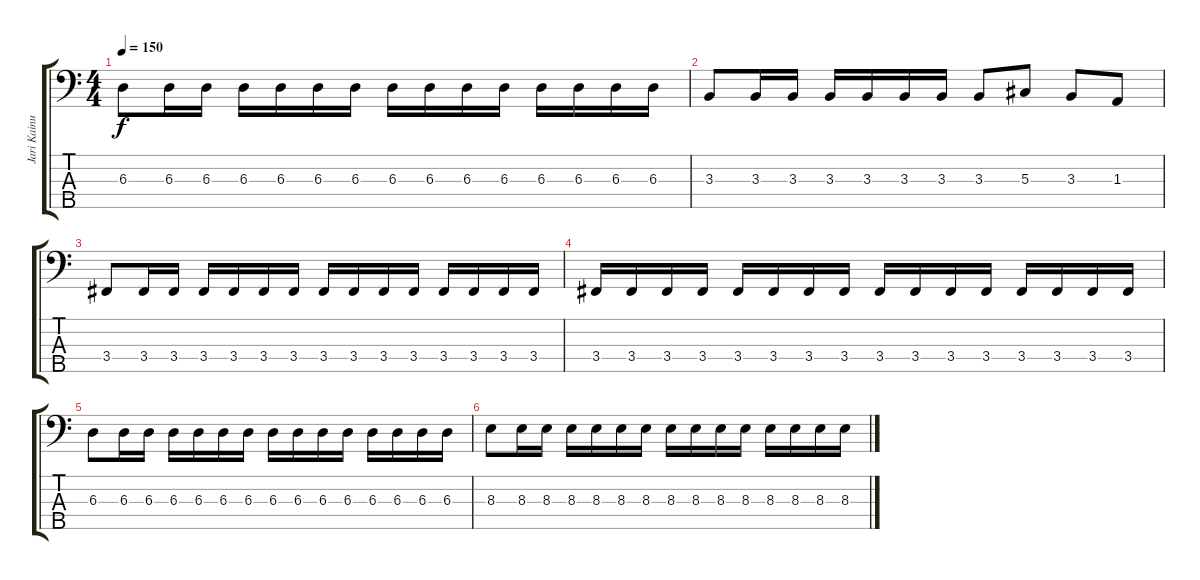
\track ("Jari Kainulainen" "Jari Kainu") {instrument electricbassfinger}
\staff {score tabs}
\tuning (Gb2 Db2 Ab1 Eb1 Bb0) {hide}
\ts (4 4)
\tempo 150
\clef f4
\ks c
6.3.8{dy f} 6.3.16 6.3.16 6.3.16 6.3.16 6.3.16 6.3.16 6.3.16 6.3.16 6.3.16 6.3.16 6.3.16 6.3.16 6.3.16 6.3.16 |
3.3.8 3.3.16 3.3.16 3.3.16 3.3.16 3.3.16 3.3.16 3.3.8 5.3.8 3.3.8 1.3.8 |
3.4.8{volume 10} 3.4.16 3.4.16 3.4.16 3.4.16 3.4.16 3.4.16 3.4.16 3.4.16 3.4.16 3.4.16 3.4.16 3.4.16 3.4.16 3.4.16 |
3.4.16{volume 8} 3.4.16 3.4.16 3.4.16 3.4.16 3.4.16 3.4.16 3.4.16 3.4.16 3.4.16 3.4.16 3.4.16 3.4.16 3.4.16 3.4.16 3.4.16 |
6.3.8{volume 5} 6.3.16 6.3.16 6.3.16 6.3.16 6.3.16 6.3.16 6.3.16 6.3.16 6.3.16 6.3.16 6.3.16 6.3.16 6.3.16 6.3.16 |
8.3.8{volume 3} 8.3.16 8.3.16 8.3.16{volume 1} 8.3.16 8.3.16 8.3.16 8.3.16{volume 0} 8.3.16 8.3.16 8.3.16 8.3.16 8.3.16 8.3.16 8.3.16
